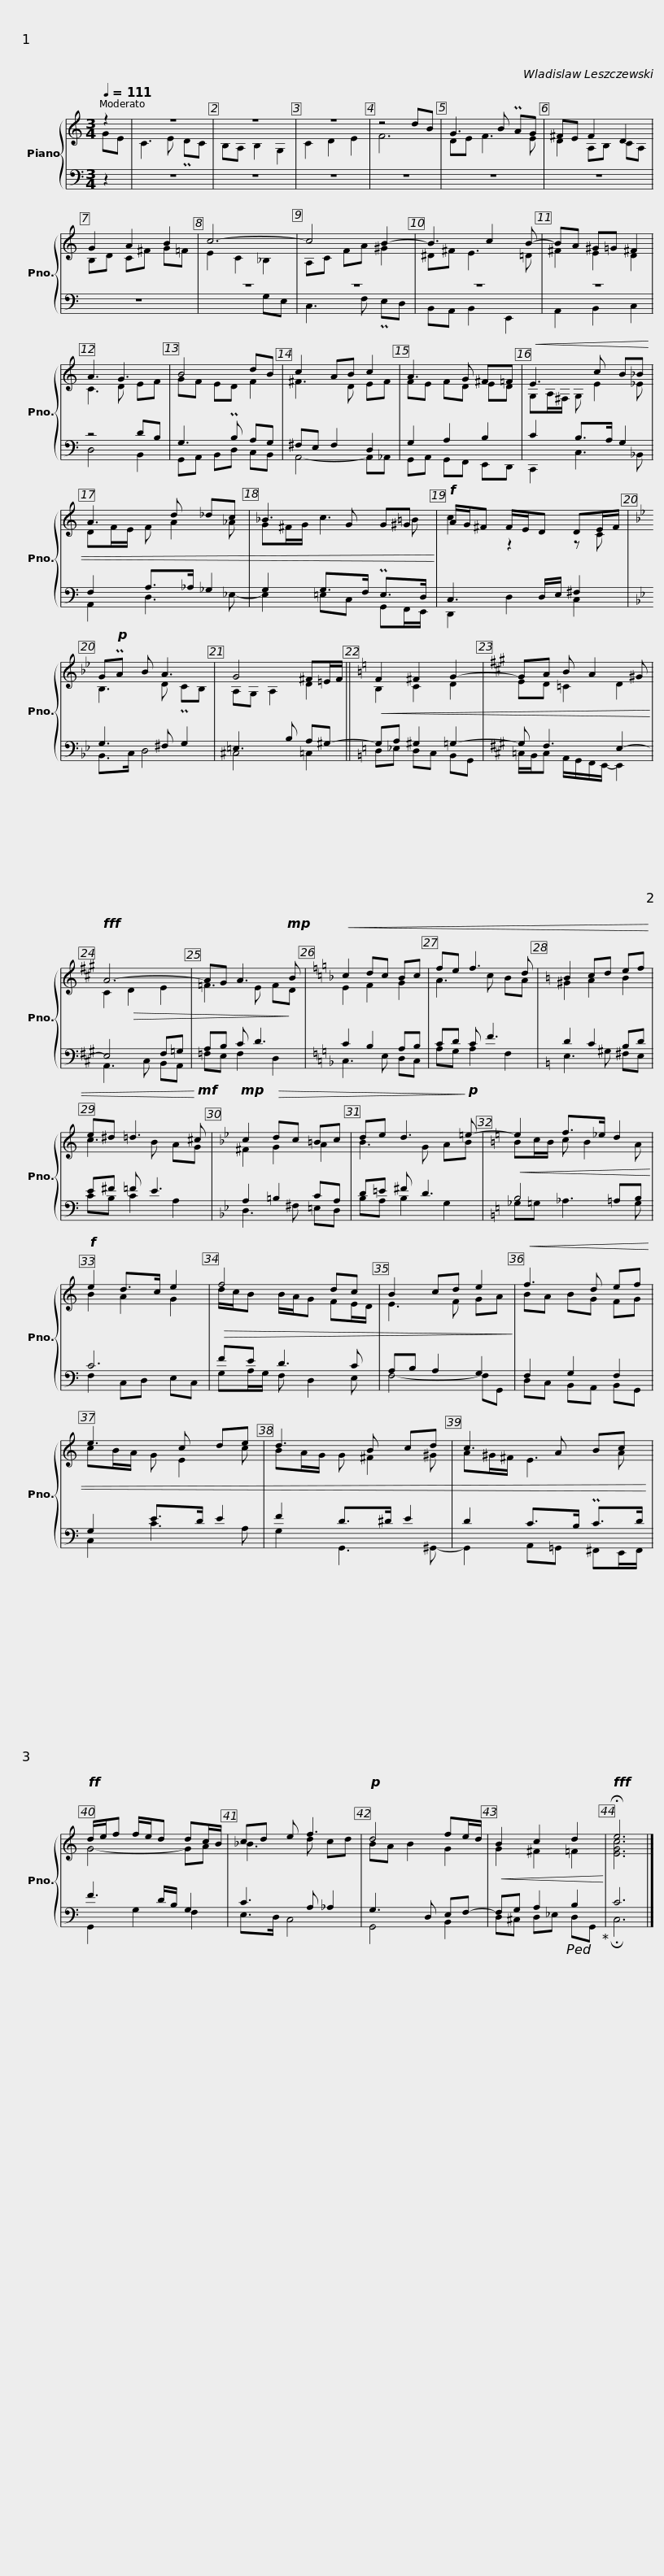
X:1
%%score { ( 1 2 ) | ( 3 4 ) }
L:1/8
Q:1/4=111
M:3/4
I:linebreak $
K:C
V:1 treble
V:2 treble
V:3 bass
V:4 bass
V:1
 z2 | z6 | z6 | z6 | z4 dB | %5
 G3 B PAG | ^FE F2 D2 | G2 A2 B2 |$ c6- | c4 B2- | %10
 B3 c2 B- | BA ^G=G ^F2 | A3 G3 | B4 dB |$ c2 AB c2 | %15
 A3 G ^F=F |!<(! E3 c B_B | A3 d _dc |$ _B3 G G^G!<)! |!f! A/G/^F F/E/D DE/F/ | %20
[K:Bb] G!p!PA B A3 | G4 ^F=E/F/ ||$[K:C]!<(! F2 ^F2 G2- |[K:A] GA B A2 ^G!<)! |!fff! A6- | %25
 AG A3!mp! B |[K:F]!<(! c2 dc Bc |$ fe f3 d |[K:C] B2 cd ef | e^d =d3!<)!!mf! ^c | %30
[K:Bb]!mp! c2!>(! dc =Bc |$ de d3!>)!!p! =e- |[K:C]!<(! e2 f>_e d2!<)! |!f! e2 d>c e2 |!>(! f4 dc | %35
 B2 cd e2!>)! |$!<(! f3 d ef | e3 c de | d3 B cd | c3 A Bc!<)! |$ %40
!ff! d/e/f f/e/d dc/B/ | cd e f3 |!p! d4 fe/d/ |!<(! B2 c2 d2!<)! |!fff! !fermata!e6 |] %45
V:2
 GE | C3 E PDC | B,A, B,2 G,2 | C2 D2 E2 | F6 | %5
 DE F3 E | D2 A,B, CA, | B,D C^F G=F |$ E2 C2 _B,2 | A,C FA ^G2 | %10
 ^D^F E3 =D | ^F2 E2 D2 | C3 D EF | GF ED F2 |$ ^F3 D EF | %15
 FE FD ED | G,A,/^F,/ G, E2 _E | DF/E/ F A2 _A |$ G^F/G/ c3 =B | c2 z2 z C | %20
[K:Bb] B,3 D PCB, | A,G, A,2 D2 ||$[K:C] B,2 C2 D2 |[K:A] ED =C2 D2 | C2!>(! D2 E2 | %25
 =F3 E F!>)!D |[K:F] E2 F2 G2 |$ A3 c BA |[K:C] ^G2 A2 B2 | c3 B AG | %30
[K:Bb] ^F2 G2 A2 |$ B3 G AB |[K:C] Bc/B/ c B2 A | B2 A2 G2 | d/c/B B/A/G FE/D/ | %35
 E3 F GA |$ BA BG FG | cB/A/ G E2 c | BA/G/ G ^F2 ^G | A^G/^F/ E3 A |$ %40
 G4- GA | _B3 d cd | BA B2 G2 | G2 ^F2 =F2 | [EGc]6 |] %45
V:3
 z2 | z6 | z6 | z6 | z6 | %5
 z6 | z6 | z6 |$ z6 | z6 | %10
 z6 | z6 | z4 DB, | G,3 PB, A,G, |$ ^F,E, F,2 D,2 | %15
 G,2 A,2 B,2 | C2 B,>A, G,2 | F,2 A,>_A, _G,2 |$ G,2 G,>F, PE,>D, | C,3 D,/E,/ ^F,2 | %20
[K:Bb] G,3 ^F, G,2 | =E,3 B, A,^G,- ||$[K:C] G,A, ^G,2 =G,2- |[K:A] G, F,3 E,2- | E,4 F,=G, | %25
 A,B, C D3 |[K:F] C2 B,2 A,B, |$ CD C F3 |[K:C] D2 C2 B,D | E^F =F E3 | %30
[K:Bb] A,2 =B,2 CA, |$ D=E ^F D3 |[K:C] B,4 =A,B, | C6 | FE D3 C | %35
 A,B, A,2 G,2 |$ F,2 G,2 F,2 | G,2 E>D E2 | F2 D>^D E2 | D2 C>B, PC>D |$ %40
 F3 D/B,/ G,2 | C3 A, _A,2 | G,3 D, E,F,- | F,G, A,2!ped! B,2!ped-up! | C6 |] %45
V:4
 x2 | x6 | x6 | x6 | x6 | %5
 x6 | x6 | x6 |$ x4 G,E, | C,3 F, PE,D, | %10
 B,,A,, B,,2 E,,2 | A,,2 B,,2 C,2 | D,4 B,,2 | G,,A,, B,,D, C,B,, |$ A,,4- A,,_A,, | %15
 G,,A,, G,,F,, E,,D,, | C,,2 C,3 _B,, | A,,2 D,3 _E,- |$ E,2 =E,C, G,,F,,/E,,/ | D,,2 D,2 C,2 | %20
[K:Bb] B,,>C, D,4 | ^C,4 =C,2 ||$[K:C] D,_E, D,C, B,,G,, |[K:A] =C,/B,,/C, A,,/G,,/F,,/E,,/- E,,2 | A,,3 C, B,,A,, | %25
 =F,E, F,2 D,2 |[K:F] C,3 E, D,C, |$ A,G, A,2 F,2 |[K:C] E,3 ^G, ^F,E, | CB, C2 A,2 | %30
[K:Bb] D,3 ^F, =E,D, |$ B,A, B,2 G,2 |[K:C] _G,=G, _A,3 G, | F,2 C,D, E,C, | G,A,/G,/ F, D,2 E, | %35
 F,4- F,G,, |$ D,C, B,,A,, B,,G,, | C,2 C3 A, | G,2 G,,3 ^G,,- | G,,2 A,,=G,, ^F,,E,,/F,,/ |$ %40
 G,,2 G,2 F,2 | E,>D, C,4 | G,,4 B,,2 | D,^C, D,_E, D,G,, | !fermata!C,6 |] %45
